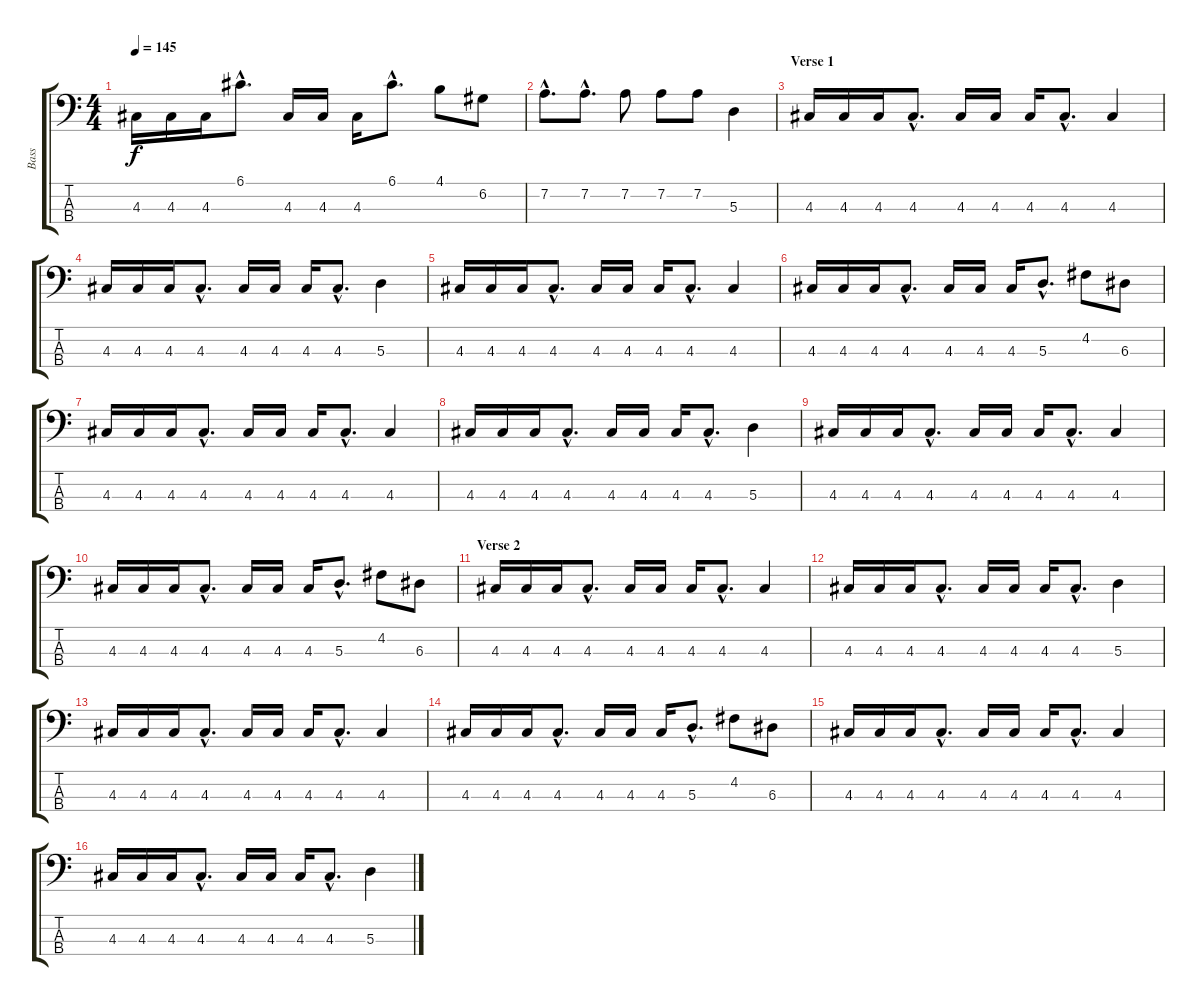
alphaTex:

\track ("Bass" "Bass") {instrument electricbassfinger}
\staff {score tabs}
\tuning (G2 D2 A1 E1) {hide}
\ts (4 4)
\tempo 145
\clef f4
\ks c
4.3.16{dy f} 4.3.16 4.3.16 6.1{hac}.8{d} 4.3.16 4.3.16 4.3.16 6.1{hac}.8{d} 4.1.8 6.2.8 |
7.2{hac}.8{d} 7.2{hac}.8{d} 7.2.8 7.2.8 7.2.8 5.3.4 |
\section ("" "Verse 1")
4.3.16 4.3.16 4.3.16 4.3{hac}.8{d} 4.3.16 4.3.16 4.3.16 4.3{hac}.8{d} 4.3.4 |
4.3.16 4.3.16 4.3.16 4.3{hac}.8{d} 4.3.16 4.3.16 4.3.16 4.3{hac}.8{d} 5.3.4 |
4.3.16 4.3.16 4.3.16 4.3{hac}.8{d} 4.3.16 4.3.16 4.3.16 4.3{hac}.8{d} 4.3.4 |
4.3.16 4.3.16 4.3.16 4.3{hac}.8{d} 4.3.16 4.3.16 4.3.16 5.3{hac}.8{d} 4.2.8 6.3.8 |
4.3.16 4.3.16 4.3.16 4.3{hac}.8{d} 4.3.16 4.3.16 4.3.16 4.3{hac}.8{d} 4.3.4 |
4.3.16 4.3.16 4.3.16 4.3{hac}.8{d} 4.3.16 4.3.16 4.3.16 4.3{hac}.8{d} 5.3.4 |
4.3.16 4.3.16 4.3.16 4.3{hac}.8{d} 4.3.16 4.3.16 4.3.16 4.3{hac}.8{d} 4.3.4 |
4.3.16 4.3.16 4.3.16 4.3{hac}.8{d} 4.3.16 4.3.16 4.3.16 5.3{hac}.8{d} 4.2.8 6.3.8 |
\section ("" "Verse 2")
4.3.16 4.3.16 4.3.16 4.3{hac}.8{d} 4.3.16 4.3.16 4.3.16 4.3{hac}.8{d} 4.3.4 |
4.3.16 4.3.16 4.3.16 4.3{hac}.8{d} 4.3.16 4.3.16 4.3.16 4.3{hac}.8{d} 5.3.4 |
4.3.16 4.3.16 4.3.16 4.3{hac}.8{d} 4.3.16 4.3.16 4.3.16 4.3{hac}.8{d} 4.3.4 |
4.3.16 4.3.16 4.3.16 4.3{hac}.8{d} 4.3.16 4.3.16 4.3.16 5.3{hac}.8{d} 4.2.8 6.3.8 |
4.3.16 4.3.16 4.3.16 4.3{hac}.8{d} 4.3.16 4.3.16 4.3.16 4.3{hac}.8{d} 4.3.4 |
4.3.16 4.3.16 4.3.16 4.3{hac}.8{d} 4.3.16 4.3.16 4.3.16 4.3{hac}.8{d} 5.3.4
